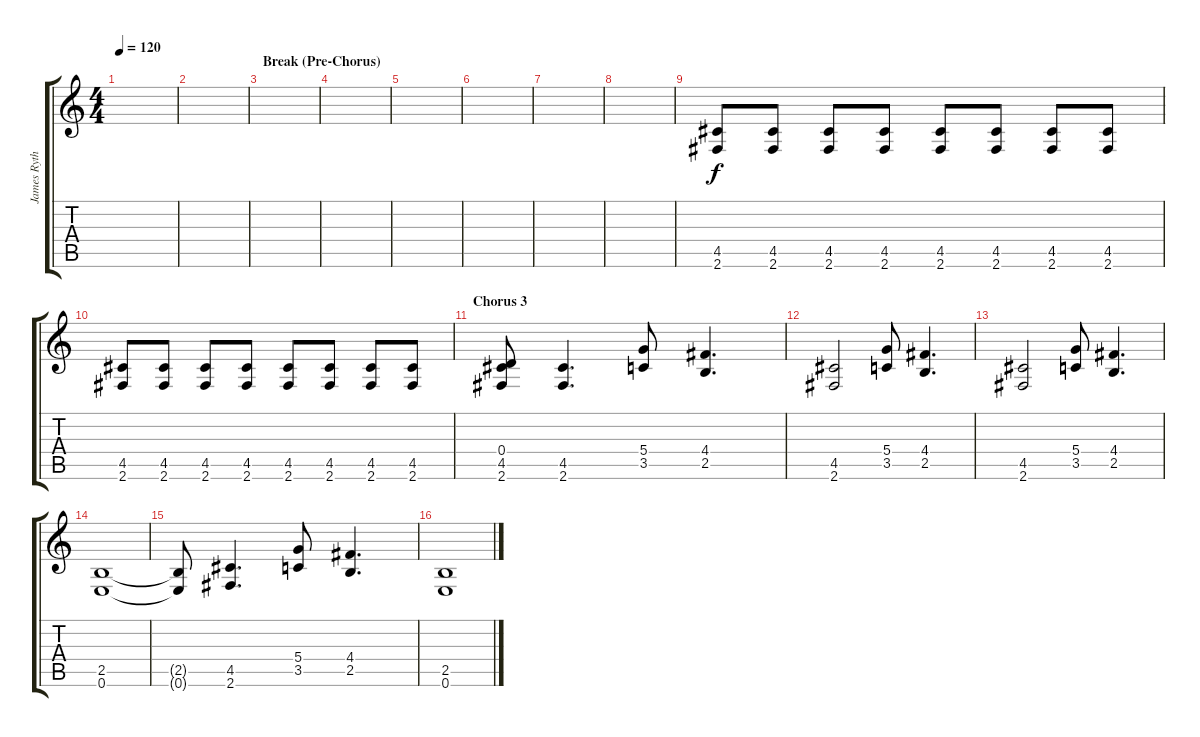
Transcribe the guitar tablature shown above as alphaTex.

\track ("James Rythm 1" "James Ryth") {instrument distortionguitar}
\staff {score tabs}
\tuning (E4 B3 G3 D3 A2 E2) {hide}
\ts (4 4)
\tempo 120
\clef g2
\ks c
|
|
\section ("" "Break (Pre-Chorus)")
|
|
|
|
|
|
(4.5 2.6).8{volume 12} (4.5 2.6).8 (4.5 2.6).8 (4.5 2.6).8 (4.5 2.6).8 (4.5 2.6).8 (4.5 2.6).8 (4.5 2.6).8 |
(4.5 2.6).8 (4.5 2.6).8 (4.5 2.6).8 (4.5 2.6).8 (4.5 2.6).8 (4.5 2.6).8 (4.5 2.6).8 (4.5 2.6).8 |
\section ("" "Chorus 3")
(0.4 4.5 2.6).8 (4.5 2.6).4{d} (5.4 3.5).8 (4.4 2.5).4{d} |
(4.5 2.6).2 (5.4 3.5).8 (4.4 2.5).4{d} |
(4.5 2.6).2 (5.4 3.5).8 (4.4 2.5).4{d} |
(2.5 0.6).1 |
(2.5{t} 0.6{t}).8 (4.5 2.6).4{d} (5.4 3.5).8 (4.4 2.5).4{d} |
(2.5 0.6).1
